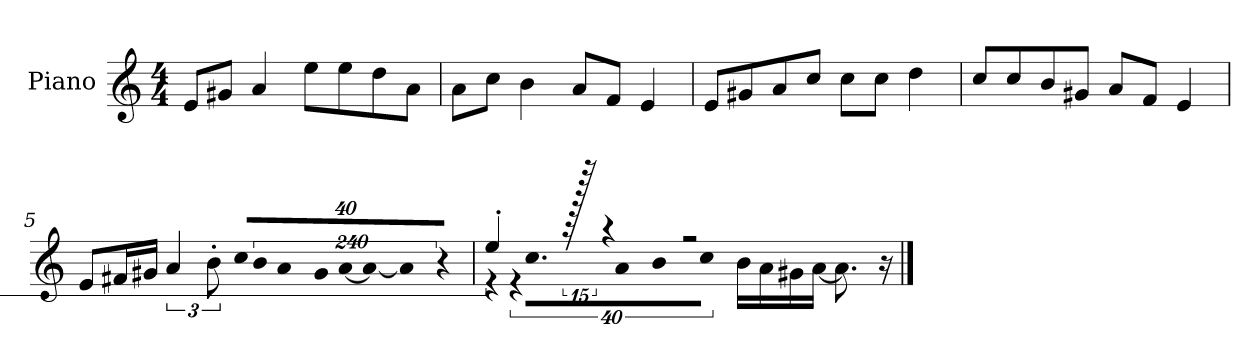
**kern
*part1
*staff1
*I"Piano
*I'P-no
*clefG2
*k[]
*M4/4
*MM90
=1
8e/L
8g#X/J
4a/
8ee\L
8ee\
8dd\
8a\J
=2
8a\L
8cc\J
4b\
8a/L
8f/J
4e/
=3
8e/L
8g#X/
8a/
8cc/J
8cc\L
8cc\J
4dd\
=4
8cc/L
8cc/
8b/
8g#X/J
8a/L
8f/J
4e/
!!LO:LB:g=z
=5
8e/L
16f#X/L
16g#X/JJ
6a/
12b'\
!LO:N:vis=32
640%23cc/KLL
!LO:N:vis=16
1920%137b/
!LO:N:vis=32
640%23a/K
!LO:N:vis=16
1920%137g#/
!LO:N:vis=16
[1920%137a/J
!LO:N:vis=8
960%137a/_
!LO:N:vis=32
640%23a/Jkk]
480%17r
=6
*^
!	!LO:N:vis=16
4ee'/	1920%137r
!	!LO:N:vis=32
.	640%23r
!	!LO:N:vis=16.
.	960%103cc\KL
!	!LO:N:vis=8
.	960%137a\
1920r	.
4r	.
!	!LO:N:vis=16
.	1920%137b\L
!	!LO:N:vis=16
.	1920%137cc\JJ
.	16b\LL
2r	.
.	16a\
.	16g#X\
.	[16a\JJ
.	8.a\]
.	16r
.	1920ryy
*v	*v
==
*-
